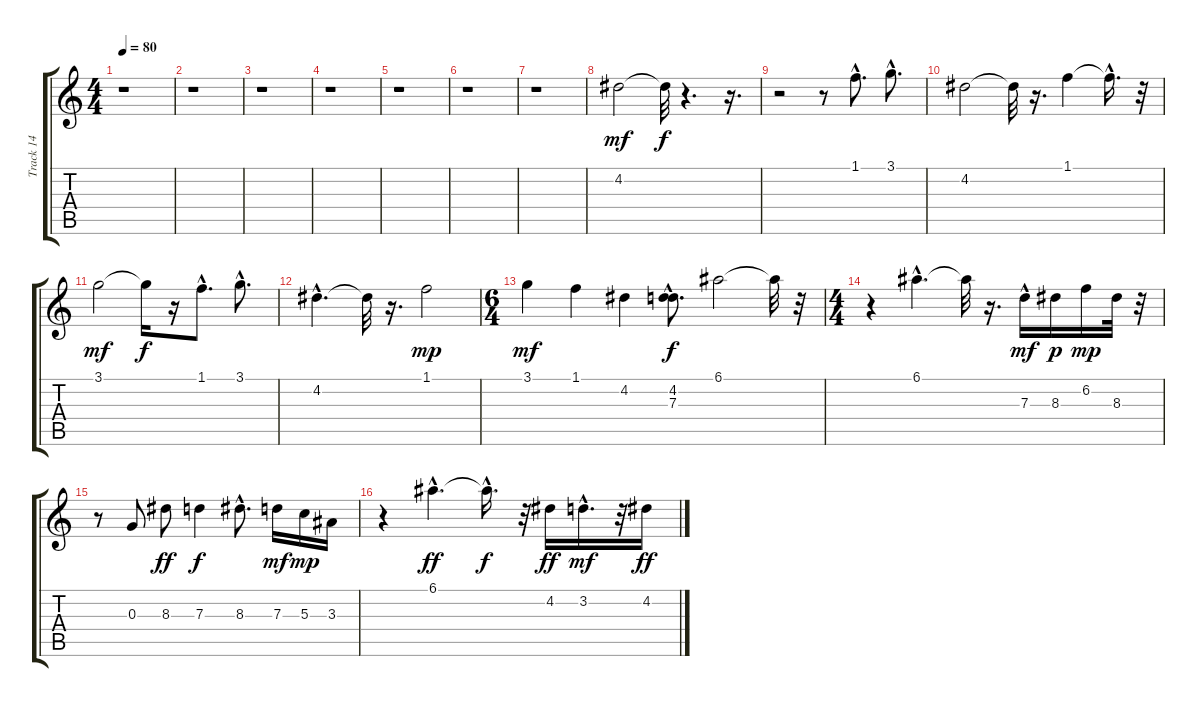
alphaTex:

\track ("Track 14" "Track 14") {instrument acousticguitarnylon}
\staff {score tabs}
\tuning (E4 B3 G3 D3 A2 E2) {hide}
\ts (4 4)
\tempo 80
\clef g2
\ks c
r.1{dy mp} |
r.1 |
r.1 |
r.1 |
r.1 |
r.1 |
r.1 |
4.2.2{dy mf} 4.2{t}.32{dy f} r.4{d} r.16{d} |
r.2 r.8 1.1{hac}.8{d} 3.1{hac}.8{d} |
4.2.2 4.2{t}.32 r.16{d} 1.1.4 1.1{hac t}.16{d} r.32 |
3.1.2{dy mf} 3.1{t}.16{dy f} r.16 1.1{hac}.8{d} 3.1{hac}.8{d} |
4.2{hac}.4{d} 4.2{t}.32 r.16{d} 1.1.2{dy mp} |
\ts (6 4)
3.1.4{dy mf} 1.1.4 4.2.4 (4.2{hac} 7.3).8{d dy f} 6.1.2 6.1{t}.32 r.32 |
\ts (4 4)
r.4 6.1{hac}.4{d} 6.1{t}.32 r.16{d} 7.3{hac}.16{dy mf} 8.3.16{dy p} 6.2.16{dy mp} 8.3.32 r.32 |
r.8 0.3.8 8.3.8{dy ff} 7.3.4{dy f} 8.3{hac}.8{d} 7.3.16{dy mf} 5.3.16{dy mp} 3.3.16 |
r.4 6.1{hac}.4{d dy ff} 6.1{hac t}.16{d dy f} r.32 4.2.16{dy ff} 3.2{hac}.16{d dy mf} r.32 4.2.16{dy ff}
